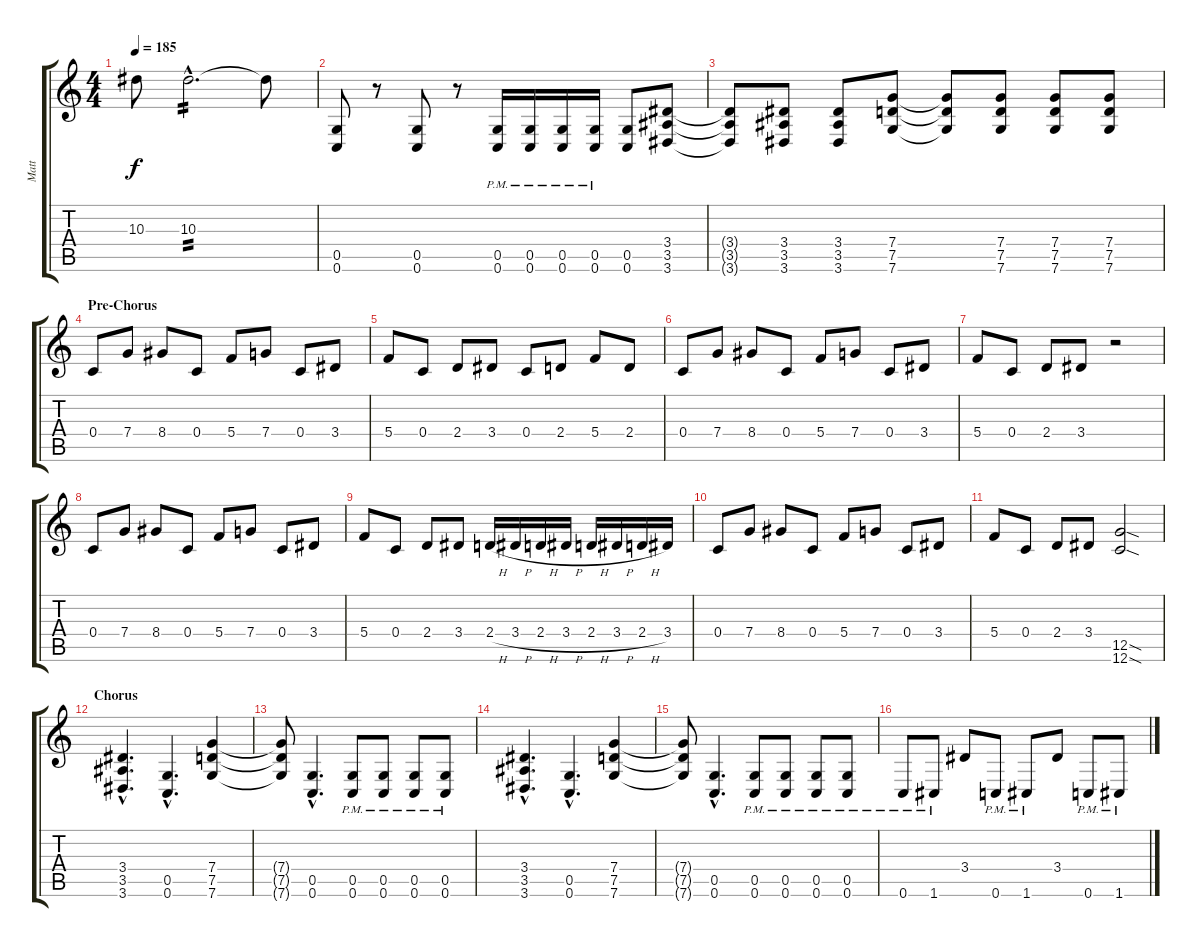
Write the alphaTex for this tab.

\track ("Matt" "Matt") {instrument distortionguitar}
\staff {score tabs}
\tuning (D4 A3 F3 C3 G2 C2) {hide}
\ts (4 4)
\tempo 185
\clef g2
\ks c
10.3{t}.8{dy f} 10.3{hac}.2{d tp 2} 10.3{t}.8 |
(0.5 0.6).8 r.8 (0.5 0.6).8 r.8 (0.5{pm} 0.6{pm}).16 (0.5{pm} 0.6{pm}).16 (0.5{pm} 0.6{pm}).16 (0.5{pm} 0.6{pm}).16 (0.5 0.6).8 (3.4 3.5 3.6).8 |
(3.4{t} 3.5{t} 3.6{t}).8 (3.4 3.5 3.6).8 (3.4 3.5 3.6).8 (7.4 7.5 7.6).8 (7.4{t} 7.5{t} 7.6{t}).8 (7.4 7.5 7.6).8 (7.4 7.5 7.6).8 (7.4 7.5 7.6).8 |
\section ("" "Pre-Chorus")
0.4.8 7.4.8 8.4.8 0.4.8 5.4.8 7.4.8 0.4.8 3.4.8 |
5.4.8 0.4.8 2.4.8 3.4.8 0.4.8 2.4.8 5.4.8 2.4.8 |
0.4.8 7.4.8 8.4.8 0.4.8 5.4.8 7.4.8 0.4.8 3.4.8 |
5.4.8 0.4.8 2.4.8 3.4.8 r.2 |
0.4.8 7.4.8 8.4.8 0.4.8 5.4.8 7.4.8 0.4.8 3.4.8 |
5.4.8 0.4.8 2.4.8 3.4.8 2.4{h}.16 3.4{h}.16 2.4{h}.16 3.4{h}.16 2.4{h}.16 3.4{h}.16 2.4{h}.16 3.4.16 |
0.4.8 7.4.8 8.4.8 0.4.8 5.4.8 7.4.8 0.4.8 3.4.8 |
5.4.8 0.4.8 2.4.8 3.4.8 (12.5{sod} 12.6{sod}).2 |
\section ("" "Chorus")
(3.4{hac} 3.5{hac} 3.6{hac}).4{d instrument distortionguitar} (0.5{hac} 0.6{hac}).4{d} (7.4 7.5 7.6).4 |
(7.4{t} 7.5{t} 7.6{t}).8 (0.5{hac} 0.6{hac}).4{d} (0.5{pm} 0.6{pm}).8 (0.5{pm} 0.6{pm}).8 (0.5{pm} 0.6{pm}).8 (0.5{pm} 0.6{pm}).8 |
(3.4{hac} 3.5{hac} 3.6{hac}).4{d instrument distortionguitar} (0.5{hac} 0.6{hac}).4{d} (7.4 7.5 7.6).4 |
(7.4{t} 7.5{t} 7.6{t}).8 (0.5{hac} 0.6{hac}).4{d} (0.5{pm} 0.6{pm}).8 (0.5{pm} 0.6{pm}).8 (0.5{pm} 0.6{pm}).8 (0.5{pm} 0.6{pm}).8 |
0.6{pm}.8 1.6{pm}.8 3.4.8 0.6{pm}.8 1.6{pm}.8 3.4.8 0.6{pm}.8 1.6{pm}.8
